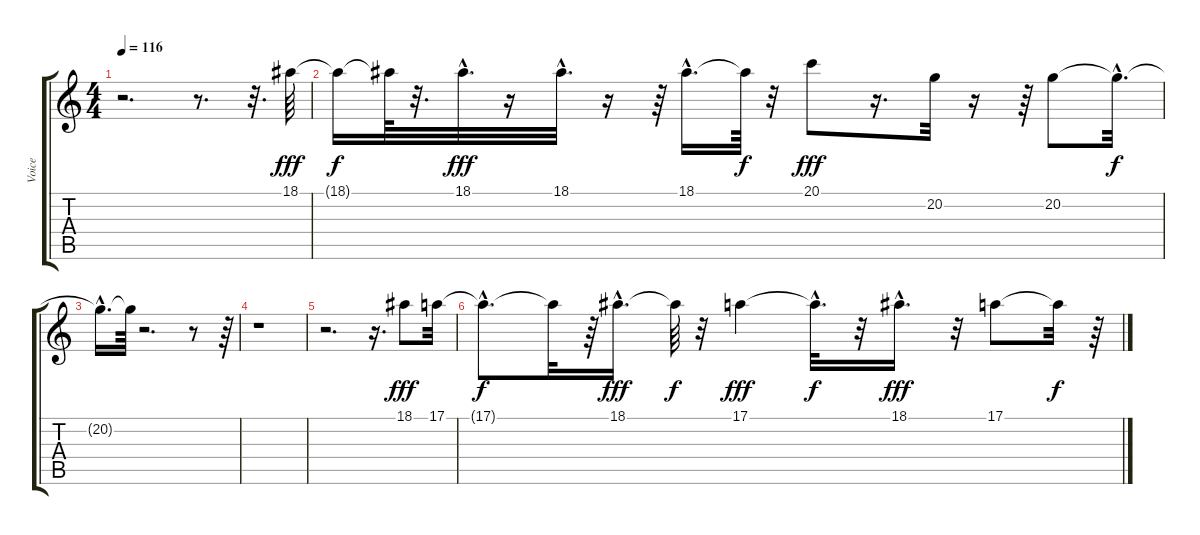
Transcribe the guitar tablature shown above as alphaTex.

\track ("Voice" "Voice") {instrument lead2sawtooth}
\staff {score tabs}
\tuning (E4 B3 G3 D3 A2 E2) {hide}
\ts (4 4)
\tempo 116
\clef g2
\ks c
r.2{d dy f} r.8{d} r.32{d} 18.1.64{dy fff} |
18.1{t}.16{dy f} 18.1{t}.64 r.32{d} 18.1{hac}.32{d dy fff} r.16 18.1{hac}.32{d} r.16 r.64 18.1{hac}.16{d} 18.1{t}.64{dy f} r.32 20.1.8{dy fff} r.16{d} 20.2.32 r.16 r.64 20.2.8 20.2{hac t}.32{d dy f} |
20.2{hac t}.16{d} 20.2{t}.64 r.2{d} r.8 r.64 |
r.1 |
r.2{d} r.16{d} 18.1.8{dy fff} 17.1.32 |
17.1{hac t}.8{d dy f} 17.1{t}.32 r.64 18.1{hac}.16{d dy fff} 18.1{t}.64{dy f} r.32 17.1.4{dy fff} 17.1{hac t}.32{d dy f} r.32 18.1{hac}.16{d dy fff} r.32 17.1.8 17.1{t}.32{dy f} r.64
